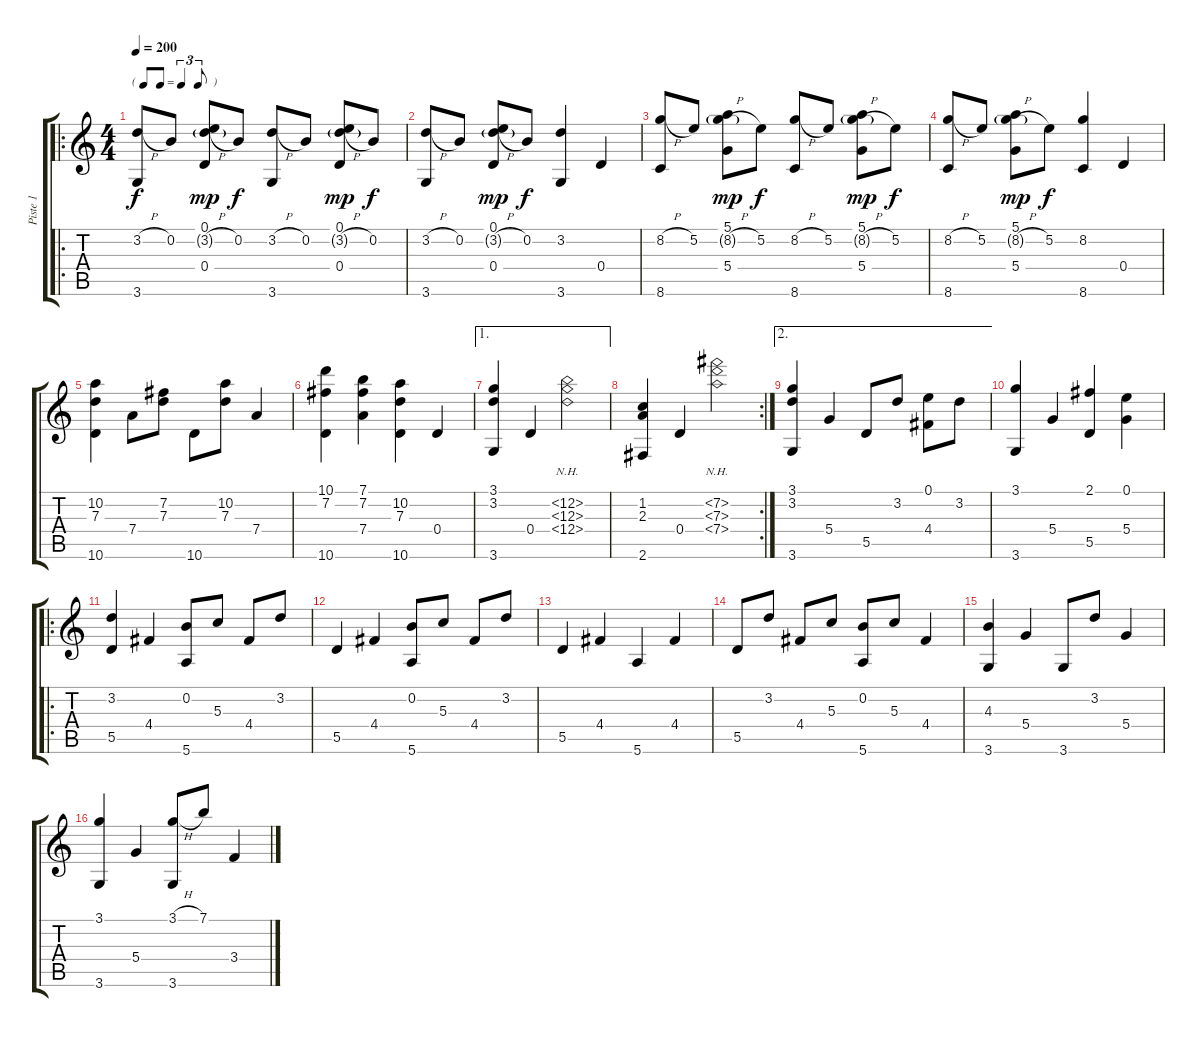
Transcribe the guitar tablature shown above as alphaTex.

\track ("Piste 1" "Piste 1") {instrument acousticguitarsteel}
\staff {score tabs}
\tuning (E4 B3 G3 D3 A2 E2) {hide}
\ro
\ts (4 4)
\tf triplet8th
\tempo 200
\clef g2
\ks c
(3.2{h} 3.6).8{dy f instrument acousticguitarsteel} 0.2.8 (0.1 3.2{h g} 0.4).8{dy mp} 0.2.8{dy f} (3.2{h} 3.6).8 0.2.8 (0.1 3.2{h g} 0.4).8{dy mp} 0.2.8{dy f} |
(3.2{h} 3.6).8 0.2.8 (0.1 3.2{h g} 0.4).8{dy mp} 0.2.8{dy f} (3.2 3.6).4 0.4.4 |
(8.2{h} 8.6).8 5.2.8 (5.1 8.2{h g} 5.4).8{dy mp} 5.2.8{dy f} (8.2{h} 8.6).8 5.2.8 (5.1 8.2{h g} 5.4).8{dy mp} 5.2.8{dy f} |
(8.2{h} 8.6).8 5.2.8 (5.1 8.2{h g} 5.4).8{dy mp} 5.2.8{dy f} (8.2 8.6).4 0.4.4 |
(10.2 7.3 10.6).4 7.4.8 (7.2 7.3).8 10.6.8 (10.2 7.3).8 7.4.4 |
(10.1 7.2 10.6).4 (7.1 7.2 7.4).4 (10.2 7.3 10.6).4 0.4.4 |
\ae 1
(3.1 3.2 3.6).4 0.4.4 (12.2{nh} 12.3{nh} 12.4{nh}).2 |
\rc 2
(1.2 2.3 2.6).4 0.4.4 (7.2{nh} 7.3{nh} 7.4{nh}).2 |
\ae 2
(3.1 3.2 3.6).4 5.4.4 5.5.8 3.2.8 (0.1 4.4).8 3.2.8 |
(3.1 3.6).4 5.4.4 (2.1 5.5).4 (0.1 5.4).4 |
\ro
(3.2 5.5).4 4.4.4 (0.2 5.6).8 5.3.8 4.4.8 3.2.8 |
5.5.4 4.4.4 (0.2 5.6).8 5.3.8 4.4.8 3.2.8 |
5.5.4 4.4.4 5.6.4 4.4.4 |
5.5.8 3.2.8 4.4.8 5.3.8 (0.2 5.6).8 5.3.8 4.4.4 |
(4.3 3.6).4 5.4.4 3.6.8 3.2.8 5.4.4 |
(3.1 3.6).4 5.4.4 (3.1{h} 3.6).8 7.1.8 3.4.4
